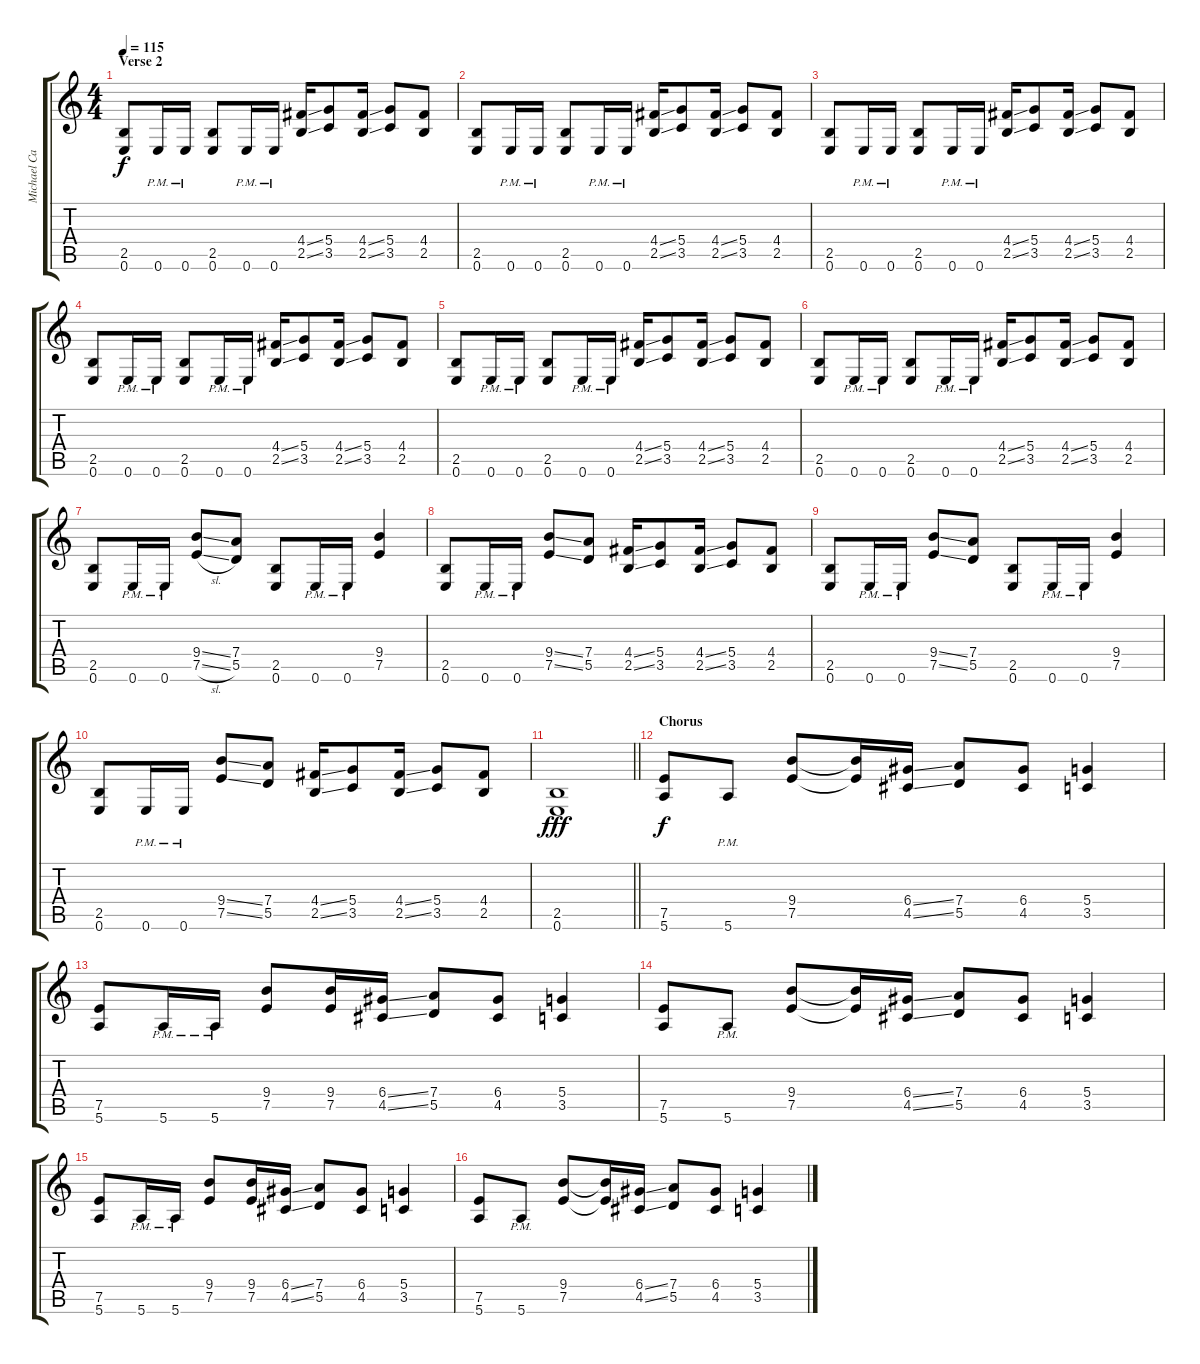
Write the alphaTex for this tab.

\track ("Michael Carlisle" "Michael Ca") {instrument distortionguitar}
\staff {score tabs}
\tuning (E4 B3 G3 D3 A2 E2) {hide}
\ts (4 4)
\section ("" "Verse 2")
\tempo 115
\clef g2
\ks c
(2.5 0.6).8{dy f beam Up} 0.6{pm}.16{beam Up} 0.6{pm}.16{beam Up} (2.5 0.6).8{beam Up} 0.6{pm}.16{beam Up} 0.6{pm}.16{beam Up} (4.4{ss} 2.5{ss}).16{beam Up} (5.4 3.5).8{beam Up} (4.4{ss} 2.5{ss}).16{beam Up} (5.4 3.5).8{beam Up} (4.4 2.5).8{beam Up} |
(2.5 0.6).8{beam Up} 0.6{pm}.16{beam Up} 0.6{pm}.16{beam Up} (2.5 0.6).8{beam Up} 0.6{pm}.16{beam Up} 0.6{pm}.16{beam Up} (4.4{ss} 2.5{ss}).16{beam Up} (5.4 3.5).8{beam Up} (4.4{ss} 2.5{ss}).16{beam Up} (5.4 3.5).8{beam Up} (4.4 2.5).8{beam Up} |
(2.5 0.6).8{beam Up} 0.6{pm}.16{beam Up} 0.6{pm}.16{beam Up} (2.5 0.6).8{beam Up} 0.6{pm}.16{beam Up} 0.6{pm}.16{beam Up} (4.4{ss} 2.5{ss}).16{beam Up} (5.4 3.5).8{beam Up} (4.4{ss} 2.5{ss}).16{beam Up} (5.4 3.5).8{beam Up} (4.4 2.5).8{beam Up} |
(2.5 0.6).8{beam Up} 0.6{pm}.16{beam Up} 0.6{pm}.16{beam Up} (2.5 0.6).8{beam Up} 0.6{pm}.16{beam Up} 0.6{pm}.16{beam Up} (4.4{ss} 2.5{ss}).16{beam Up} (5.4 3.5).8{beam Up} (4.4{ss} 2.5{ss}).16{beam Up} (5.4 3.5).8{beam Up} (4.4 2.5).8{beam Up} |
(2.5 0.6).8{beam Up} 0.6{pm}.16{beam Up} 0.6{pm}.16{beam Up} (2.5 0.6).8{beam Up} 0.6{pm}.16{beam Up} 0.6{pm}.16{beam Up} (4.4{ss} 2.5{ss}).16{beam Up} (5.4 3.5).8{beam Up} (4.4{ss} 2.5{ss}).16{beam Up} (5.4 3.5).8{beam Up} (4.4 2.5).8{beam Up} |
(2.5 0.6).8{beam Up} 0.6{pm}.16{beam Up} 0.6{pm}.16{beam Up} (2.5 0.6).8{beam Up} 0.6{pm}.16{beam Up} 0.6{pm}.16{beam Up} (4.4{ss} 2.5{ss}).16{beam Up} (5.4 3.5).8{beam Up} (4.4{ss} 2.5{ss}).16{beam Up} (5.4 3.5).8{beam Up} (4.4 2.5).8{beam Up} |
(2.5 0.6).8{beam Up} 0.6{pm}.16{beam Up} 0.6{pm}.16{beam Up} (9.4{ss} 7.5{sl}).8{beam Up} (7.4 5.5).8{beam Up} (2.5 0.6).8{beam Up} 0.6{pm}.16{beam Up} 0.6{pm}.16{beam Up} (9.4 7.5).4{beam Up} |
(2.5 0.6).8{beam Up} 0.6{pm}.16{beam Up} 0.6{pm}.16{beam Up} (9.4{ss} 7.5{ss}).8{beam Up} (7.4 5.5).8{beam Up} (4.4{ss} 2.5{ss}).16{beam Up} (5.4 3.5).8{beam Up} (4.4{ss} 2.5{ss}).16{beam Up} (5.4 3.5).8{beam Up} (4.4 2.5).8{beam Up} |
(2.5 0.6).8{beam Up} 0.6{pm}.16{beam Up} 0.6{pm}.16{beam Up} (9.4{ss} 7.5{ss}).8{beam Up} (7.4 5.5).8{beam Up} (2.5 0.6).8{beam Up} 0.6{pm}.16{beam Up} 0.6{pm}.16{beam Up} (9.4 7.5).4{beam Up} |
(2.5 0.6).8{beam Up} 0.6{pm}.16{beam Up} 0.6{pm}.16{beam Up} (9.4{ss} 7.5{ss}).8{beam Up} (7.4 5.5).8{beam Up} (4.4{ss} 2.5{ss}).16{beam Up} (5.4 3.5).8{beam Up} (4.4{ss} 2.5{ss}).16{beam Up} (5.4 3.5).8{beam Up} (4.4 2.5).8{beam Up} |
\barLineRight lightlight
(2.5 0.6).1{dy fff} |
\section ("" "Chorus")
(7.5 5.6).8{dy f beam Up} 5.6{pm}.8{beam Up} (9.4 7.5).8{beam Up} (9.4{t} 7.5{t}).16{beam Up} (6.4{ss} 4.5{ss}).16{beam Up} (7.4 5.5).8{beam Up} (6.4 4.5).8{beam Up} (5.4 3.5).4 |
(7.5 5.6).8 5.6{pm}.16 5.6{pm}.16 (9.4 7.5).8 (9.4 7.5).16 (6.4{ss} 4.5{ss}).16 (7.4 5.5).8 (6.4 4.5).8 (5.4 3.5).4 |
(7.5 5.6).8 5.6{pm}.8 (9.4 7.5).8 (9.4{t} 7.5{t}).16 (6.4{ss} 4.5{ss}).16 (7.4 5.5).8 (6.4 4.5).8 (5.4 3.5).4 |
(7.5 5.6).8 5.6{pm}.16 5.6{pm}.16 (9.4 7.5).8 (9.4 7.5).16 (6.4{ss} 4.5{ss}).16 (7.4 5.5).8 (6.4 4.5).8 (5.4 3.5).4 |
(7.5 5.6).8 5.6{pm}.8 (9.4 7.5).8 (9.4{t} 7.5{t}).16 (6.4{ss} 4.5{ss}).16 (7.4 5.5).8 (6.4 4.5).8 (5.4 3.5).4
